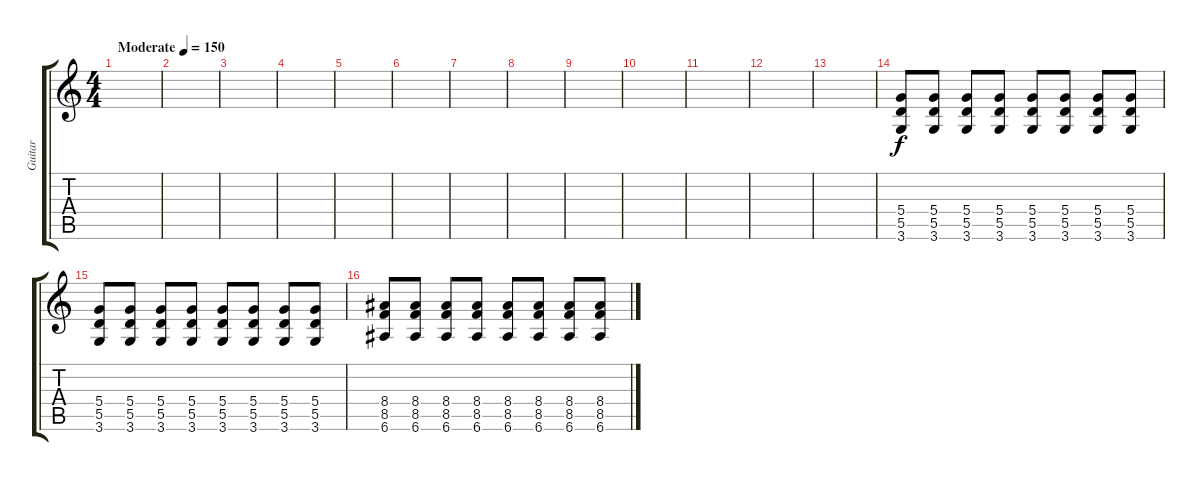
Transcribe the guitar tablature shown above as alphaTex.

\track ("Guitar" "Guitar") {instrument overdrivenguitar}
\staff {score tabs}
\tuning (E4 B3 G3 D3 A2 E2) {hide}
\ts (4 4)
\tempo (150 "Moderate")
\clef g2
\ks c
|
|
|
|
|
|
|
|
|
|
|
|
|
(5.4 5.5 3.6).8 (5.4 5.5 3.6).8 (5.4 5.5 3.6).8 (5.4 5.5 3.6).8 (5.4 5.5 3.6).8 (5.4 5.5 3.6).8 (5.4 5.5 3.6).8 (5.4 5.5 3.6).8 |
(5.4 5.5 3.6).8 (5.4 5.5 3.6).8 (5.4 5.5 3.6).8 (5.4 5.5 3.6).8 (5.4 5.5 3.6).8 (5.4 5.5 3.6).8 (5.4 5.5 3.6).8 (5.4 5.5 3.6).8 |
(8.4 8.5 6.6).8 (8.4 8.5 6.6).8 (8.4 8.5 6.6).8 (8.4 8.5 6.6).8 (8.4 8.5 6.6).8 (8.4 8.5 6.6).8 (8.4 8.5 6.6).8 (8.4 8.5 6.6).8
